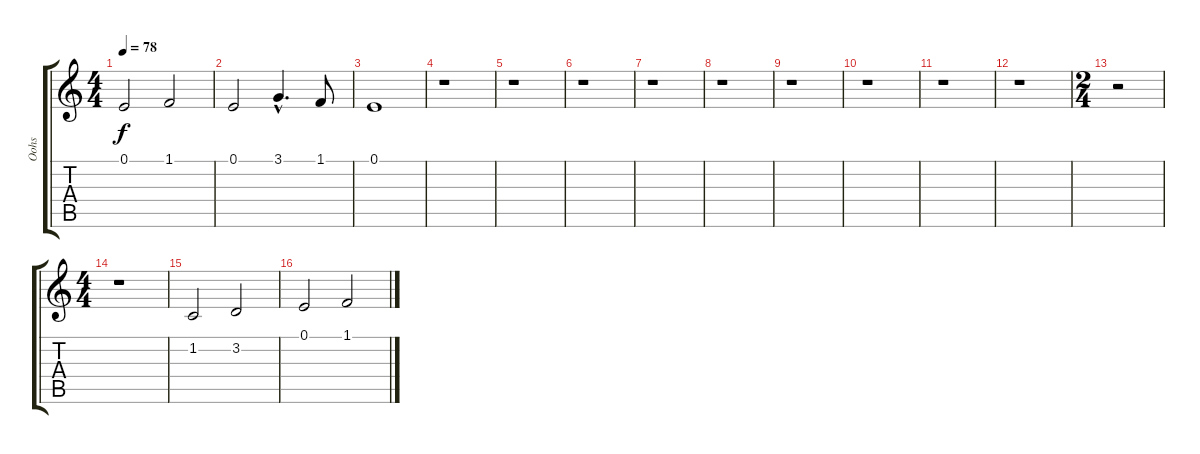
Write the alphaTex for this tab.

\track ("Oohs" "Oohs") {instrument voiceoohs}
\staff {score tabs}
\tuning (E4 B3 G3 D3 A2 E2) {hide}
\ts (4 4)
\tempo 78
\clef g2
\ks c
0.1.2{dy f} 1.1.2 |
0.1.2 3.1{hac}.4{d} 1.1.8 |
0.1.1 |
r.1 |
r.1 |
r.1 |
r.1 |
r.1 |
r.1 |
r.1 |
r.1 |
r.1 |
\ts (2 4)
r.2 |
\ts (4 4)
r.1 |
1.2.2 3.2.2 |
0.1.2 1.1.2
